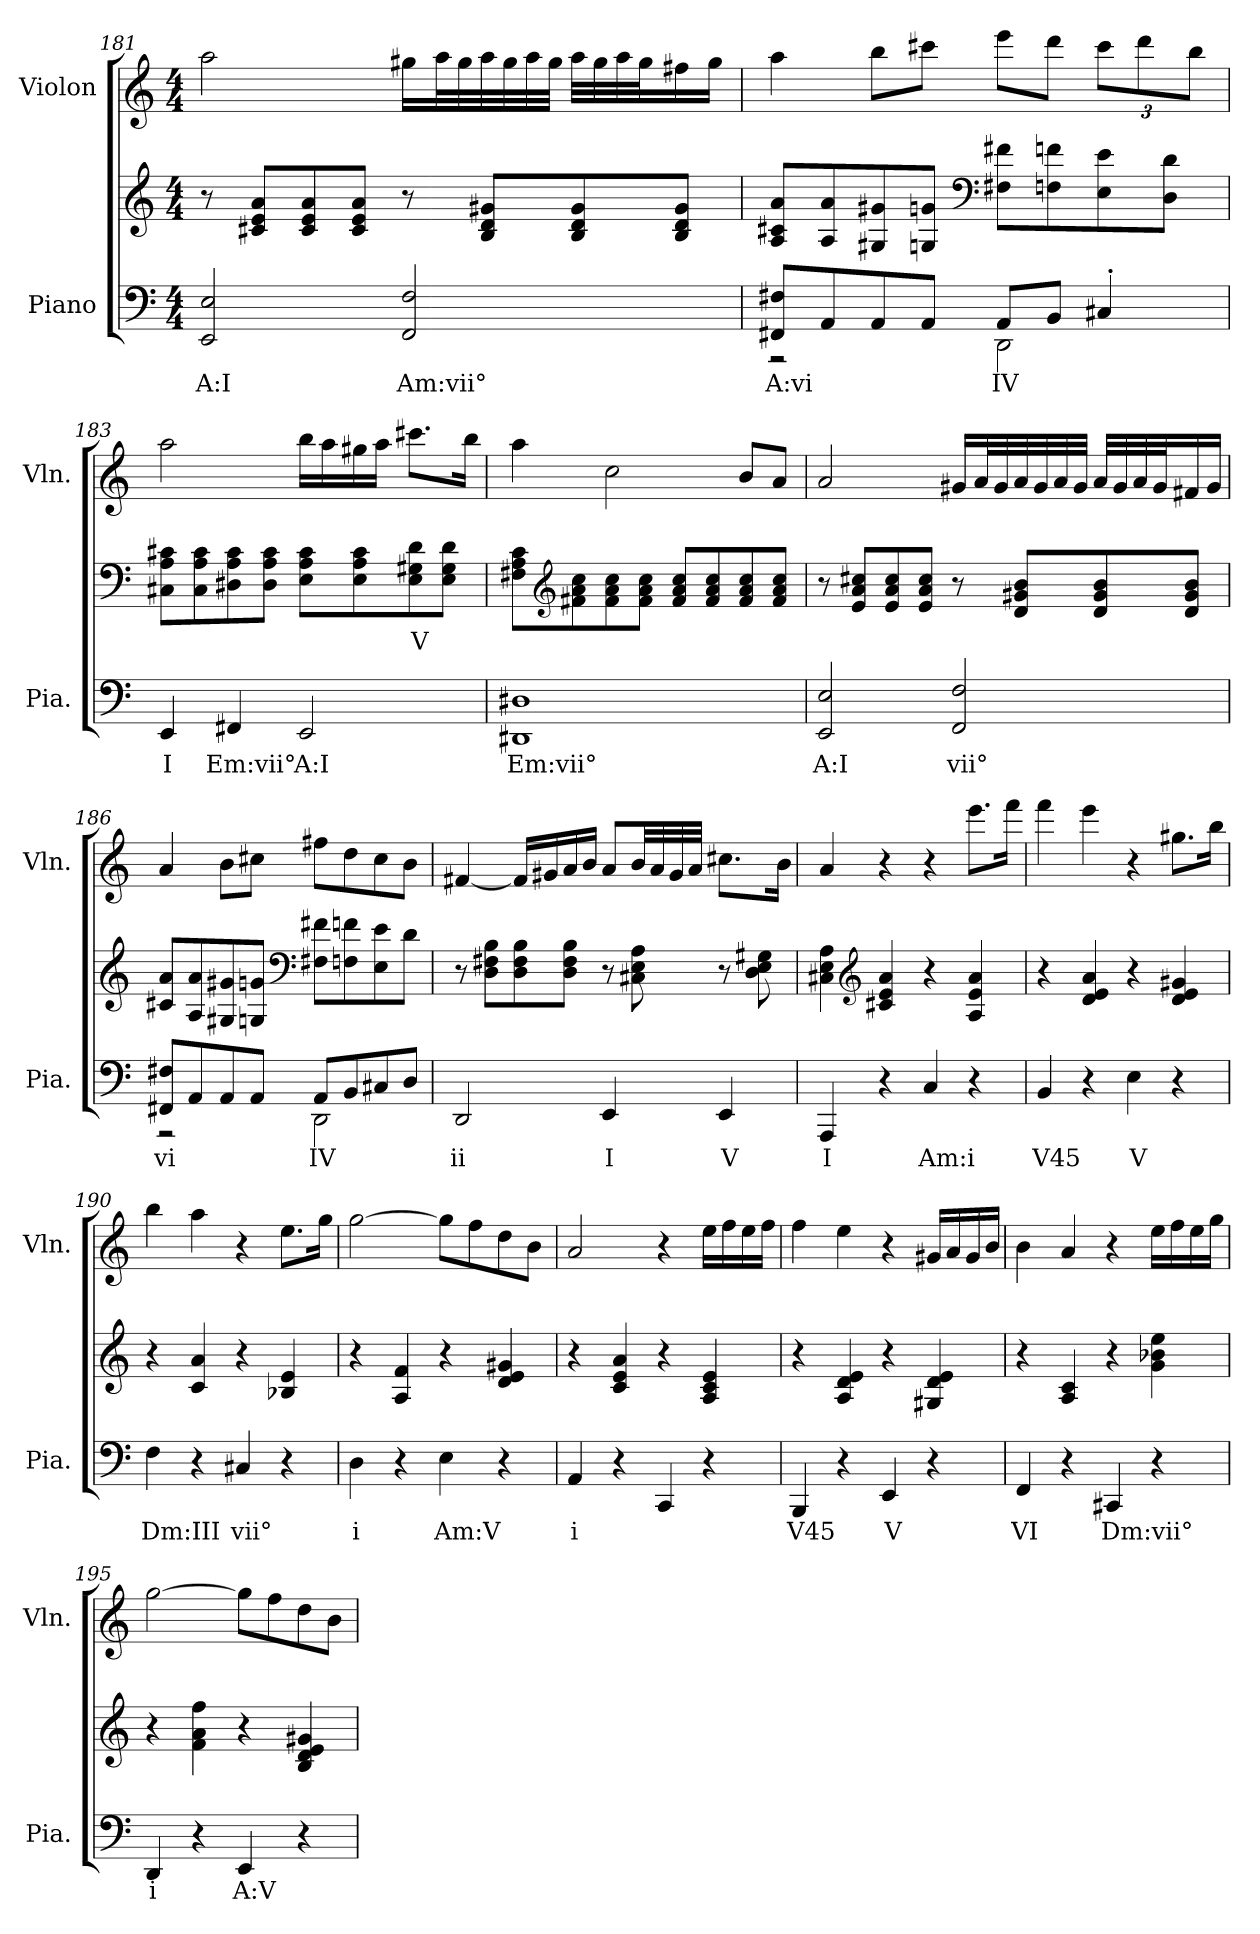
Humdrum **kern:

**kern	**text	**kern	**text	**kern
*part2	*part2	*part2	*part2	*part1
*staff3	*staff3	*staff2	*staff2	*staff1
*I"Piano	*	*	*	*I"Violon
*I'Pia.	*	*	*	*I'Vln.
!!LO:LB:g=z
*clefF4	*	*clefG2	*	*clefG2
*k[]	*	*k[]	*	*k[]
*M4/4	*	*M4/4	*	*M4/4
=181	=181	=181	=181	=181
2EE/ 2E/	A:I	8r	.	2aa\
.	.	8c#X/ 8e/ 8a/L	.	.
.	.	8c#/ 8e/ 8a/	.	.
.	.	8c#/ 8e/ 8a/J	.	.
2FF/ 2F/	Am:vii°	8r	.	16gg#X\LL
.	.	.	.	32aa\L
.	.	.	.	32gg#\
.	.	8B/ 8d/ 8g#X/L	.	32aa\
.	.	.	.	32gg#\
.	.	.	.	32aa\
.	.	.	.	32gg#\JJJ
.	.	8B/ 8d/ 8g#/	.	32aa\LLL
.	.	.	.	32gg#\
.	.	.	.	32aa\
.	.	.	.	32gg#\J
.	.	8B/ 8d/ 8g#/J	.	16ff#X\
.	.	.	.	16gg#\JJ
=182	=182	=182	=182	=182
*^	*	*	*	*
8FF#X/ 8F#X/L	2r	A:vi	8A/ 8c#X/ 8a/L	.	4aa\
8AA/	.	.	8A/ 8a/	.	.
8AA/	.	.	8G#X/ 8g#X/	.	8bb\L
8AA/J	.	.	8Gn/ 8gn/J	.	8ccc#X\J
*	*	*	*clefF4	*	*
8AA/L	2DD\	IV	8F#X\ 8f#X\L	.	8eee\L
8BB/J	.	.	8Fn\ 8fn\	.	8ddd\J
*	*	*	*	*	*Xbrackettup
4C#X'/	.	.	8E\ 8e\	.	12ccc#\L
.	.	.	.	.	12ddd\
.	.	.	8D\ 8d\J	.	.
.	.	.	.	.	12bb\J
*v	*v	*	*	*	*
!!LO:PB:g=z
=183	=183	=183	=183	=183
4EE/	I	8C#X\ 8A\ 8c#X\L	.	2aa\
.	.	8C#\ 8A\ 8c#\	.	.
4FF#X/	Em:vii°	8D#X\ 8A\ 8c#\	.	.
.	.	8D#\ 8A\ 8c#\J	.	.
2EE/	A:I	8E\ 8A\ 8c#\L	.	16bb\LL
.	.	.	.	16aa\
.	.	8E\ 8A\ 8c#\	.	16gg#X\
.	.	.	.	16aa\JJ
.	.	8E\ 8G#X\ 8d\	V	8.ccc#X\L
.	.	8E\ 8G#\ 8d\J	.	.
.	.	.	.	16bb\Jk
=184	=184	=184	=184	=184
1DD#X 1D#X	Em:vii°	8F#X\ 8A\ 8c\L	.	4aa\
*	*	*clefG2	*	*
.	.	8f#X\ 8a\ 8cc\	.	.
.	.	8f#\ 8a\ 8cc\	.	2cc\
.	.	8f#\ 8a\ 8cc\J	.	.
.	.	8f#/ 8a/ 8cc/L	.	.
.	.	8f#/ 8a/ 8cc/	.	.
.	.	8f#/ 8a/ 8cc/	.	8b/L
.	.	8f#/ 8a/ 8cc/J	.	8a/J
!!LO:LB:g=z
=185	=185	=185	=185	=185
2EE/ 2E/	A:I	8r	.	2a/
.	.	8e/ 8a/ 8cc#X/L	.	.
.	.	8e/ 8a/ 8cc#/	.	.
.	.	8e/ 8a/ 8cc#/J	.	.
2FF/ 2F/	vii°	8r	.	16g#X/LL
.	.	.	.	32a/L
.	.	.	.	32g#/
.	.	8d/ 8g#X/ 8b/L	.	32a/
.	.	.	.	32g#/
.	.	.	.	32a/
.	.	.	.	32g#/JJJ
.	.	8d/ 8g#/ 8b/	.	32a/LLL
.	.	.	.	32g#/
.	.	.	.	32a/
.	.	.	.	32g#/J
.	.	8d/ 8g#/ 8b/J	.	16f#X/
.	.	.	.	16g#/JJ
=186	=186	=186	=186	=186
*^	*	*	*	*
8FF#X/ 8F#X/L	2r	vi	8c#X/ 8a/L	.	4a/
8AA/	.	.	8A/ 8a/	.	.
8AA/	.	.	8G#X/ 8g#X/	.	8b\L
8AA/J	.	.	8Gn/ 8gn/J	.	8cc#X\J
*	*	*	*clefF4	*	*
8AA/L	2DD\	IV	8F#X\ 8f#X\L	.	8ff#X\L
8BB/	.	.	8Fn\ 8fn\	.	8dd\
8C#X/	.	.	8E\ 8e\	.	8cc#\
8D/J	.	.	8d\J	.	8b\J
*v	*v	*	*	*	*
!!LO:LB:g=z
=187	=187	=187	=187	=187
2DD/	ii	8r	.	[4f#X/
.	.	8D\ 8F#X\ 8B\L	.	.
.	.	8D\ 8F#\ 8B\	.	16f#/LL]
.	.	.	.	16g#X/
.	.	8D\ 8F#\ 8B\J	.	16a/
.	.	.	.	16b/JJ
4EE/	I	8r	.	8a/L
.	.	8C#X\ 8E\ 8A\	.	32b/LL
.	.	.	.	32a/
.	.	.	.	32g#/
.	.	.	.	32a/JJJ
4EE/	V	8r	.	8.cc#X\L
.	.	8D\ 8E\ 8G#X\	.	.
.	.	.	.	16b\Jk
=188	=188	=188	=188	=188
4AAA/	I	4C#X\ 4E\ 4A\	.	4a/
*	*	*clefG2	*	*
4r	.	4c#X/ 4e/ 4a/	.	4r
4C/	Am:i	4r	.	4r
4r	.	4A/ 4e/ 4a/	.	8.eee\L
.	.	.	.	16fff\Jk
=189	=189	=189	=189	=189
4BB/	V45	4r	.	4fff\
4r	.	4d/ 4e/ 4a/	.	4eee\
4E\	V	4r	.	4r
4r	.	4d/ 4e/ 4g#X/	.	8.gg#X\L
.	.	.	.	16bb\Jk
!!LO:LB:g=z
=190	=190	=190	=190	=190
4F\	Dm:III	4r	.	4bb\
4r	.	4c/ 4a/	.	4aa\
4C#X/	vii°	4r	.	4r
4r	.	4B-X/ 4e/	.	8.ee\L
.	.	.	.	16gg\Jk
=191	=191	=191	=191	=191
4D\	i	4r	.	[2gg\
4r	.	4A/ 4f/	.	.
4E\	Am:V	4r	.	8gg\L]
.	.	.	.	8ff\
4r	.	4d/ 4e/ 4g#X/	.	8dd\
.	.	.	.	8b\J
=192	=192	=192	=192	=192
4AA/	i	4r	.	2a/
4r	.	4c/ 4e/ 4a/	.	.
4CC/	.	4r	.	4r
4r	.	4A/ 4c/ 4e/	.	16ee\LL
.	.	.	.	16ff\
.	.	.	.	16ee\
.	.	.	.	16ff\JJ
=193	=193	=193	=193	=193
4BBB/	V45	4r	.	4ff\
4r	.	4A/ 4d/ 4e/	.	4ee\
4EE/	V	4r	.	4r
4r	.	4G#X/ 4d/ 4e/	.	16g#X/LL
.	.	.	.	16a/
.	.	.	.	16g#/
.	.	.	.	16b/JJ
!!LO:PB:g=z
=194	=194	=194	=194	=194
4FF/	VI	4r	.	4b\
4r	.	4A/ 4c/	.	4a/
4CC#X/	Dm:vii°	4r	.	4r
4r	.	4g\ 4b-X\ 4ee\	.	16ee\LL
.	.	.	.	16ff\
.	.	.	.	16ee\
.	.	.	.	16gg\JJ
=195	=195	=195	=195	=195
4DD/	i	4r	.	[2gg\
4r	.	4f\ 4a\ 4ff\	.	.
4EE/	A:V	4r	.	8gg\L]
.	.	.	.	8ff\
4r	.	4B/ 4d/ 4e/ 4g#X/	.	8dd\
.	.	.	.	8b\J
=	=	=	=	=
*-	*-	*-	*-	*-
